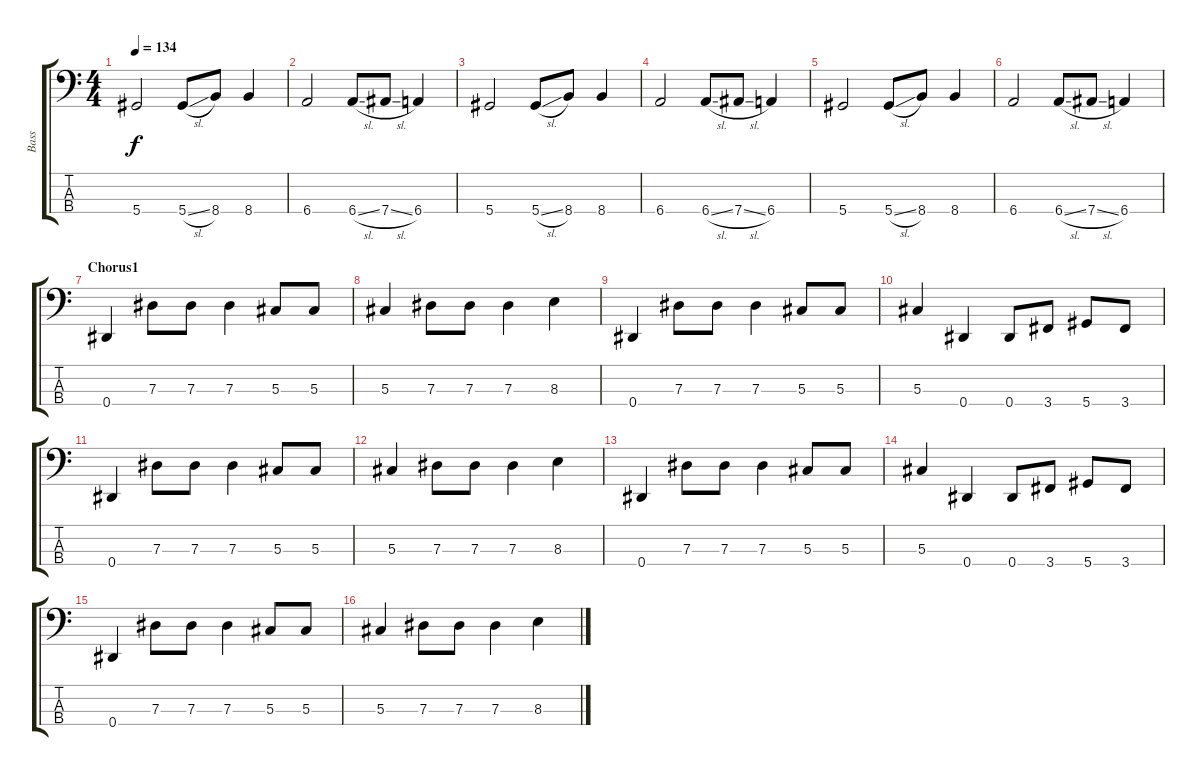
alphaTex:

\track ("Bass" "Bass") {instrument electricbasspick}
\staff {score tabs}
\tuning (Gb2 Db2 Ab1 Eb1) {hide}
\ts (4 4)
\tempo 134
\clef f4
\ks c
5.4.2{dy f} 5.4{sl}.8 8.4.8 8.4.4 |
6.4.2 6.4{sl}.8 7.4{sl}.8 6.4.4 |
5.4.2 5.4{sl}.8 8.4.8 8.4.4 |
6.4.2 6.4{sl}.8 7.4{sl}.8 6.4.4 |
5.4.2 5.4{sl}.8 8.4.8 8.4.4 |
6.4.2 6.4{sl}.8 7.4{sl}.8 6.4.4 |
\section ("" "Chorus1")
0.4.4 7.3.8 7.3.8 7.3.4 5.3.8 5.3.8 |
5.3.4 7.3.8 7.3.8 7.3.4 8.3.4 |
0.4.4 7.3.8 7.3.8 7.3.4 5.3.8 5.3.8 |
5.3.4 0.4.4 0.4.8 3.4.8 5.4.8 3.4.8 |
0.4.4 7.3.8 7.3.8 7.3.4 5.3.8 5.3.8 |
5.3.4 7.3.8 7.3.8 7.3.4 8.3.4 |
0.4.4 7.3.8 7.3.8 7.3.4 5.3.8 5.3.8 |
5.3.4 0.4.4 0.4.8 3.4.8 5.4.8 3.4.8 |
0.4.4 7.3.8 7.3.8 7.3.4 5.3.8 5.3.8 |
5.3.4 7.3.8 7.3.8 7.3.4 8.3.4
